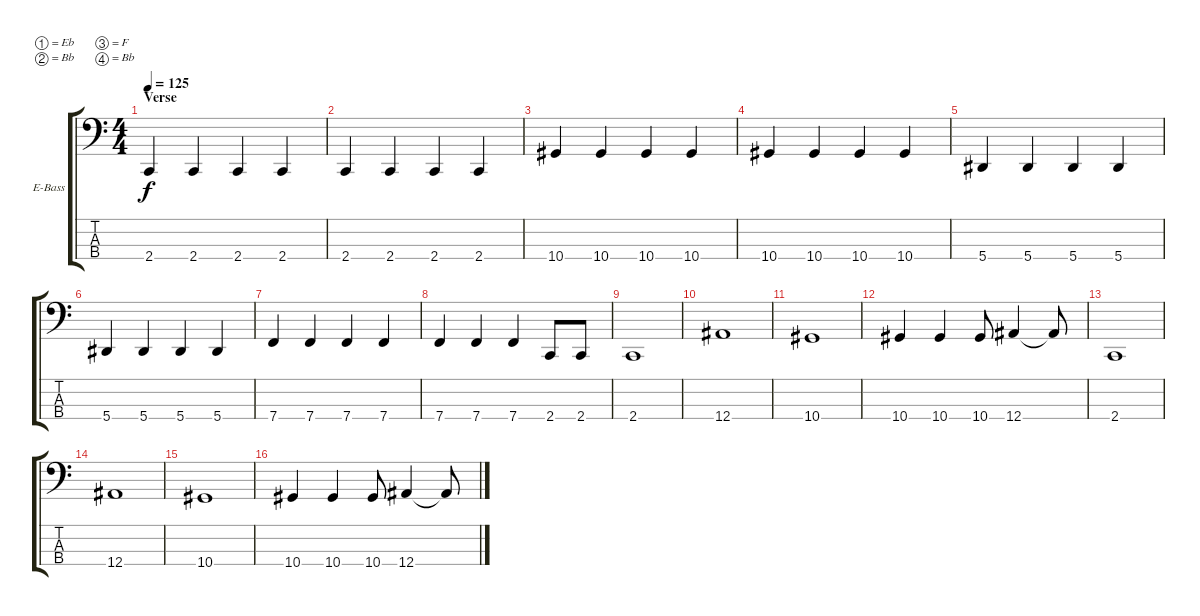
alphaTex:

\bracketExtendMode groupsimilarinstruments
\firstSystemTrackNameOrientation horizontal
\otherSystemsTrackNameOrientation horizontal
\track ("Bass (Mark Klepaski)" "E-Bass") {instrument electricbasspick}
\staff {score tabs}
\tuning (Eb2 Bb1 F1 Bb0)
\ts (4 4)
\section ("" "Verse")
\tempo 125
\clef f4
\ks c
2.4.4{dy f} 2.4.4 2.4.4 2.4.4 |
2.4.4 2.4.4 2.4.4 2.4.4 |
10.4.4 10.4.4 10.4.4 10.4.4 |
10.4.4 10.4.4 10.4.4 10.4.4 |
5.4.4 5.4.4 5.4.4 5.4.4 |
5.4.4 5.4.4 5.4.4 5.4.4 |
7.4.4 7.4.4 7.4.4 7.4.4 |
7.4.4 7.4.4 7.4.4 2.4.8 2.4.8 |
2.4.1 |
12.4.1 |
10.4.1 |
10.4.4 10.4.4 10.4.8 12.4.4 12.4{t}.8 |
2.4.1 |
12.4.1 |
10.4.1 |
10.4.4 10.4.4 10.4.8 12.4.4 12.4{t}.8
